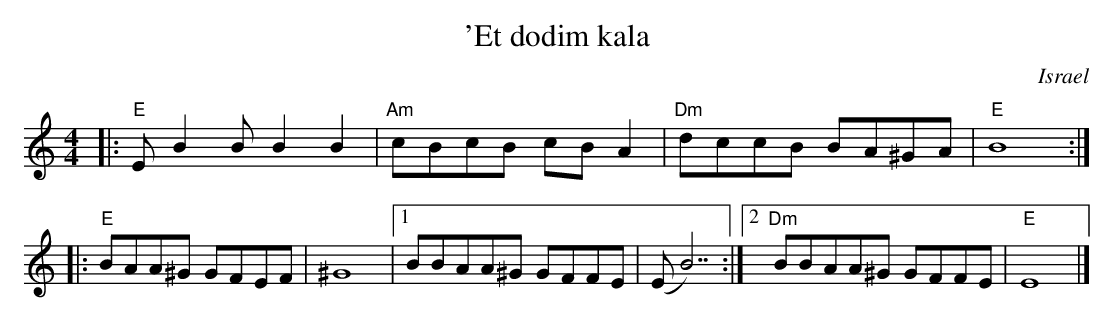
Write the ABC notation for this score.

X:1
T: 'Et dodim kala
O: Israel
M: 4/4
L: 1/8
K: EPhr
|: "E"EB2B B2B2 | "Am"cBcB cBA2 | "Dm"dccB BA^GA | "E"B8 :|
|: "E"BAA^G GFEF | ^G8 |1 BBAA^G GFFE | (EB7) :|2 "Dm"BBAA^G GFFE | "E"E8 |]
